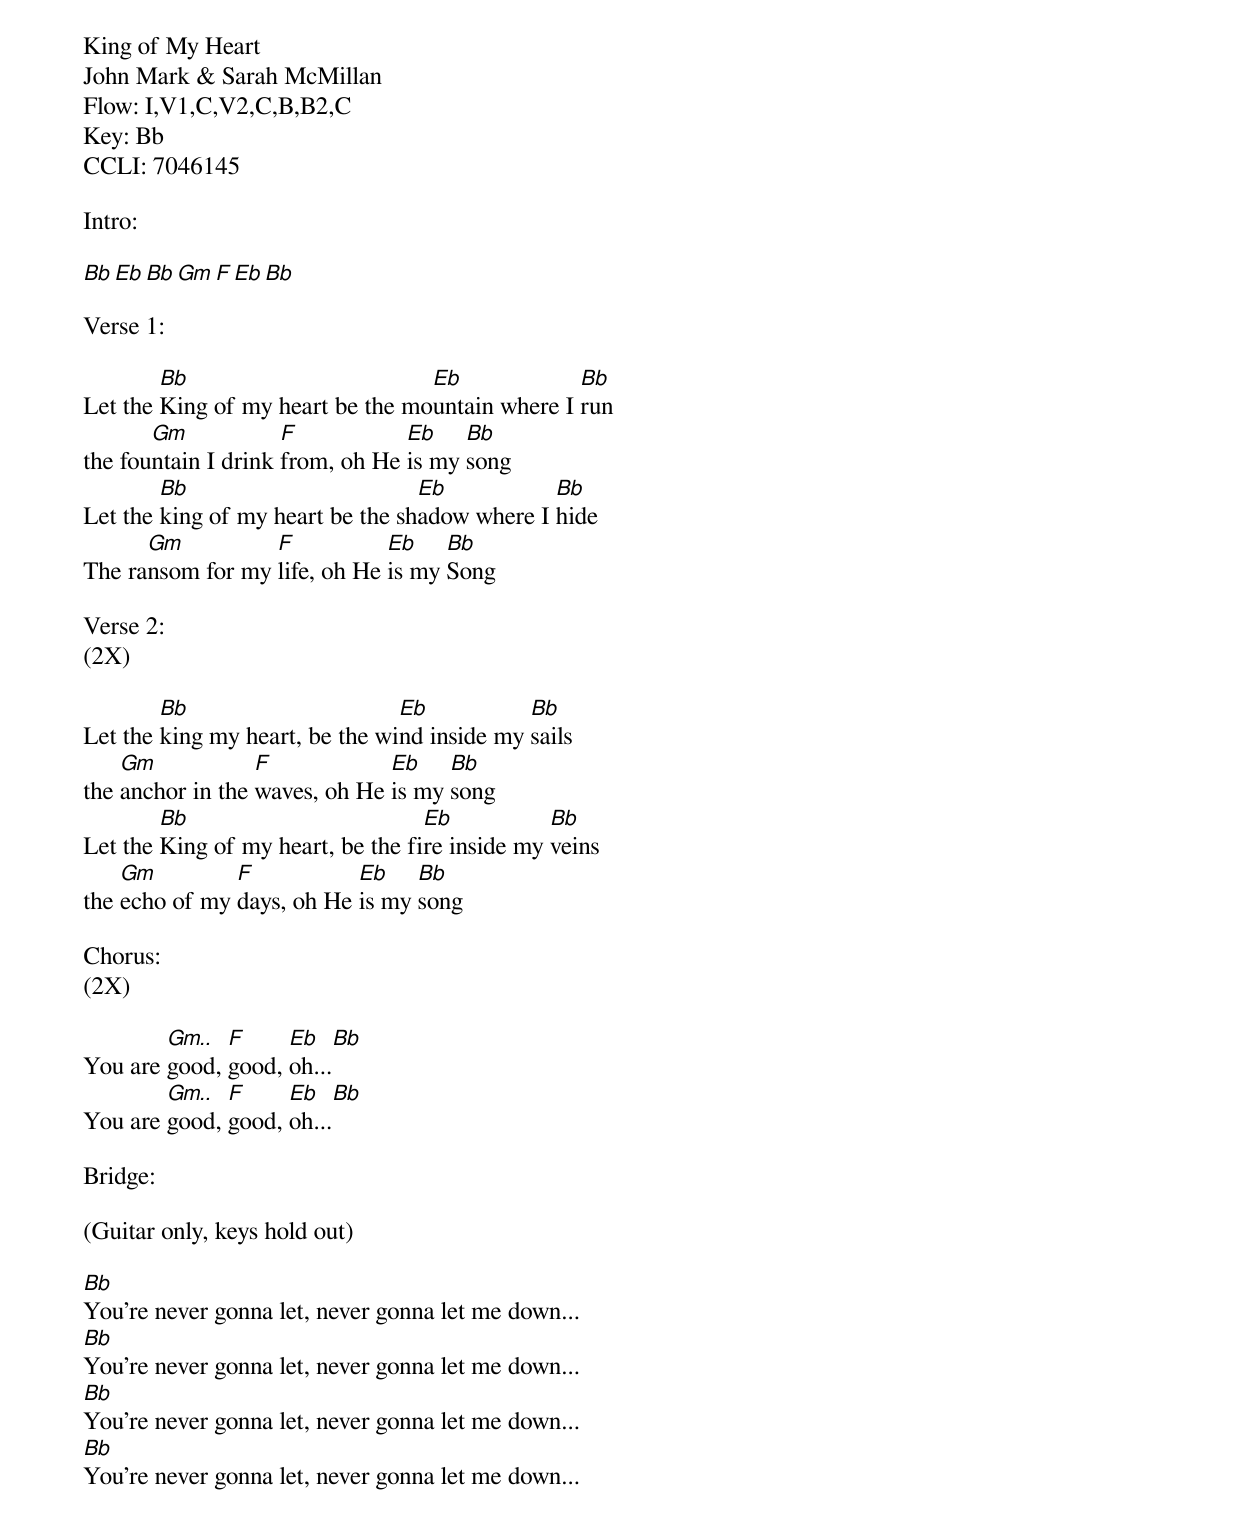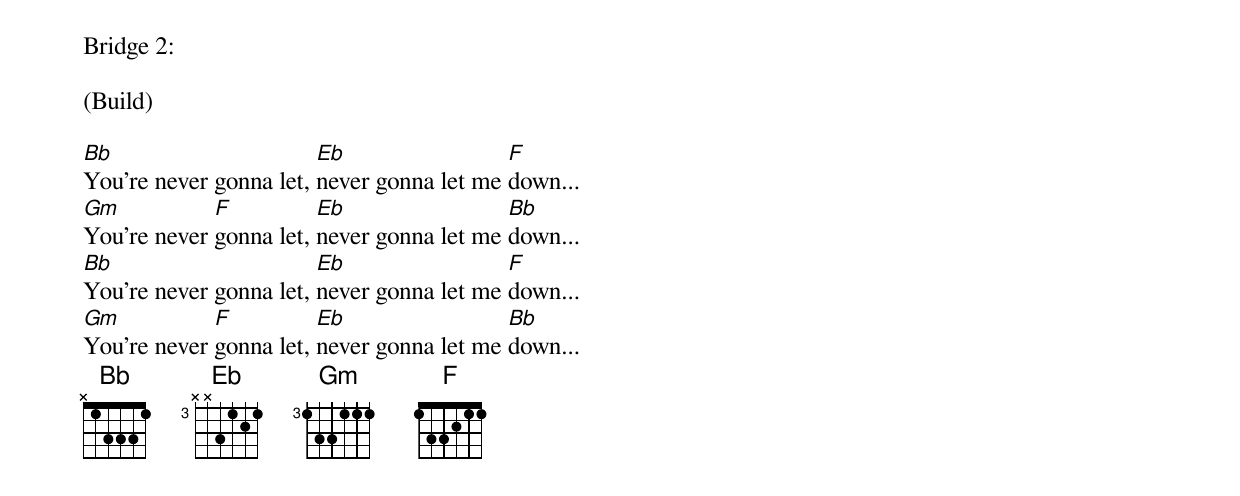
King of My Heart
John Mark & Sarah McMillan
Flow: I,V1,C,V2,C,B,B2,C
Key: Bb
CCLI: 7046145

Intro:

[Bb][Eb][Bb][Gm][F][Eb][Bb]

Verse 1:

Let the [Bb]King of my heart be the mo[Eb]untain where I [Bb]run
the fou[Gm]ntain I drink [F]from, oh He [Eb]is my [Bb]song
Let the [Bb]king of my heart be the sh[Eb]adow where I [Bb]hide
The ra[Gm]nsom for my [F]life, oh He [Eb]is my [Bb]Song

Verse 2:
(2X)

Let the [Bb]king my heart, be the wi[Eb]nd inside my [Bb]sails
the [Gm]anchor in the [F]waves, oh He [Eb]is my [Bb]song
Let the [Bb]King of my heart, be the fi[Eb]re inside my [Bb]veins
the [Gm]echo of my [F]days, oh He [Eb]is my [Bb]song

Chorus:
(2X)

You are [Gm..]good, [F]good, [Eb]oh...[Bb]
You are [Gm..]good, [F]good, [Eb]oh...[Bb]

Bridge:

(Guitar only, keys hold out)

[Bb]You're never gonna let, never gonna let me down...
[Bb]You're never gonna let, never gonna let me down...
[Bb]You're never gonna let, never gonna let me down...
[Bb]You're never gonna let, never gonna let me down...

Bridge 2:

(Build)

[Bb]You're never gonna let, [Eb]never gonna let me [F]down...
[Gm]You're never [F]gonna let, [Eb]never gonna let me [Bb]down...
[Bb]You're never gonna let, [Eb]never gonna let me [F]down...
[Gm]You're never [F]gonna let, [Eb]never gonna let me [Bb]down...
